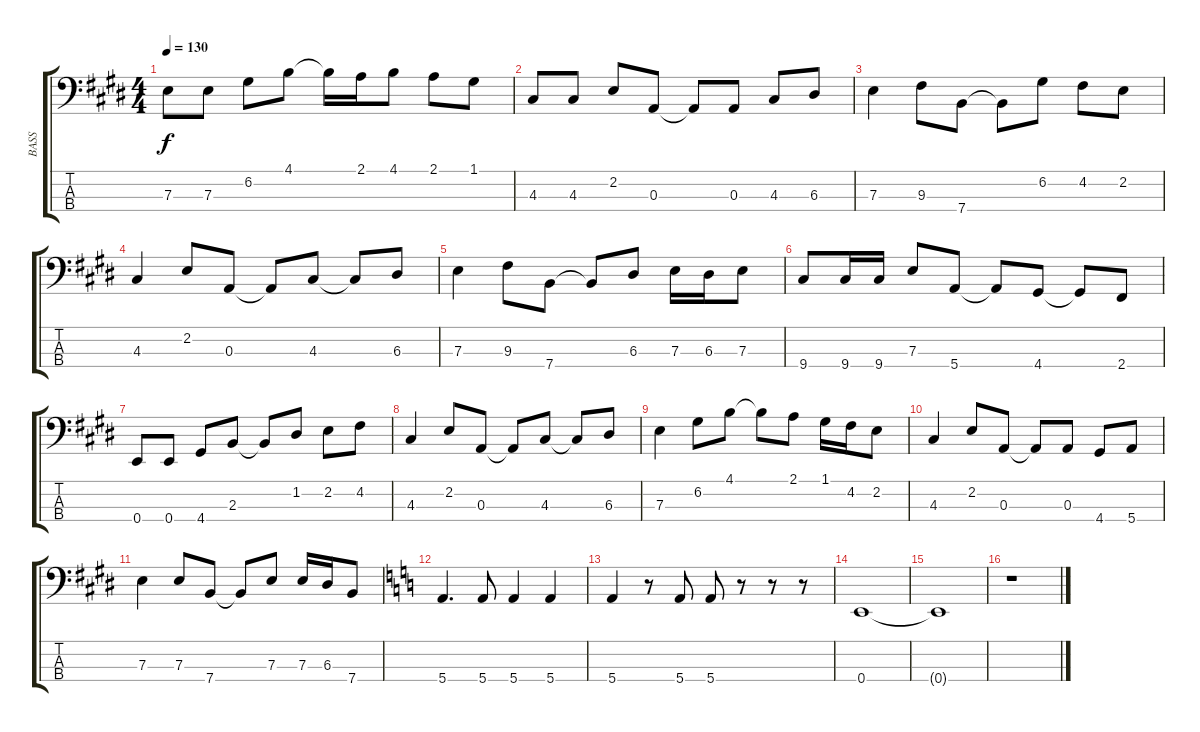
\track ("BASS" "BASS") {instrument electricbassfinger}
\staff {score tabs}
\tuning (G2 D2 A1 E1) {hide}
\ts (4 4)
\tempo 130
\clef f4
\ks e
7.3.8{dy f} 7.3.8 6.2.8 4.1.8 4.1{t}.16 2.1.16 4.1.8 2.1.8 1.1.8 |
\ks c#minor
4.3.8 4.3.8 2.2.8 0.3.8 0.3{t}.8 0.3.8 4.3.8 6.3.8 |
7.3.4 9.3.8 7.4.8 7.4{t}.8 6.2.8 4.2.8 2.2.8 |
4.3.4 2.2.8 0.3.8 0.3{t}.8 4.3.8 4.3{t}.8 6.3.8 |
\ks e
7.3.4 9.3.8 7.4.8 7.4{t}.8 6.3.8 7.3.16 6.3.16 7.3.8 |
\ks c#minor
9.4.8 9.4.16 9.4.16 7.3.8 5.4.8 5.4{t}.8 4.4.8 4.4{t}.8 2.4.8 |
0.4.8 0.4.8 4.4.8 2.3.8 2.3{t}.8 1.2.8 2.2.8 4.2.8 |
4.3.4 2.2.8 0.3.8 0.3{t}.8 4.3.8 4.3{t}.8 6.3.8 |
\ks e
7.3.4 6.2.8 4.1.8 4.1{t}.8 2.1.8 1.1.16 4.2.16 2.2.8 |
\ks c#minor
4.3.4 2.2.8 0.3.8 0.3{t}.8 0.3.8 4.4.8 5.4.8 |
7.3.4 7.3.8 7.4.8 7.4{t}.8 7.3.8 7.3.16 6.3.16 7.4.8 |
\ks c
5.4.4{d} 5.4.8 5.4.4 5.4.4 |
5.4.4 r.8 5.4.8 5.4.8 r.8 r.8 r.8 |
0.4.1 |
0.4{t}.1 |
r.1
